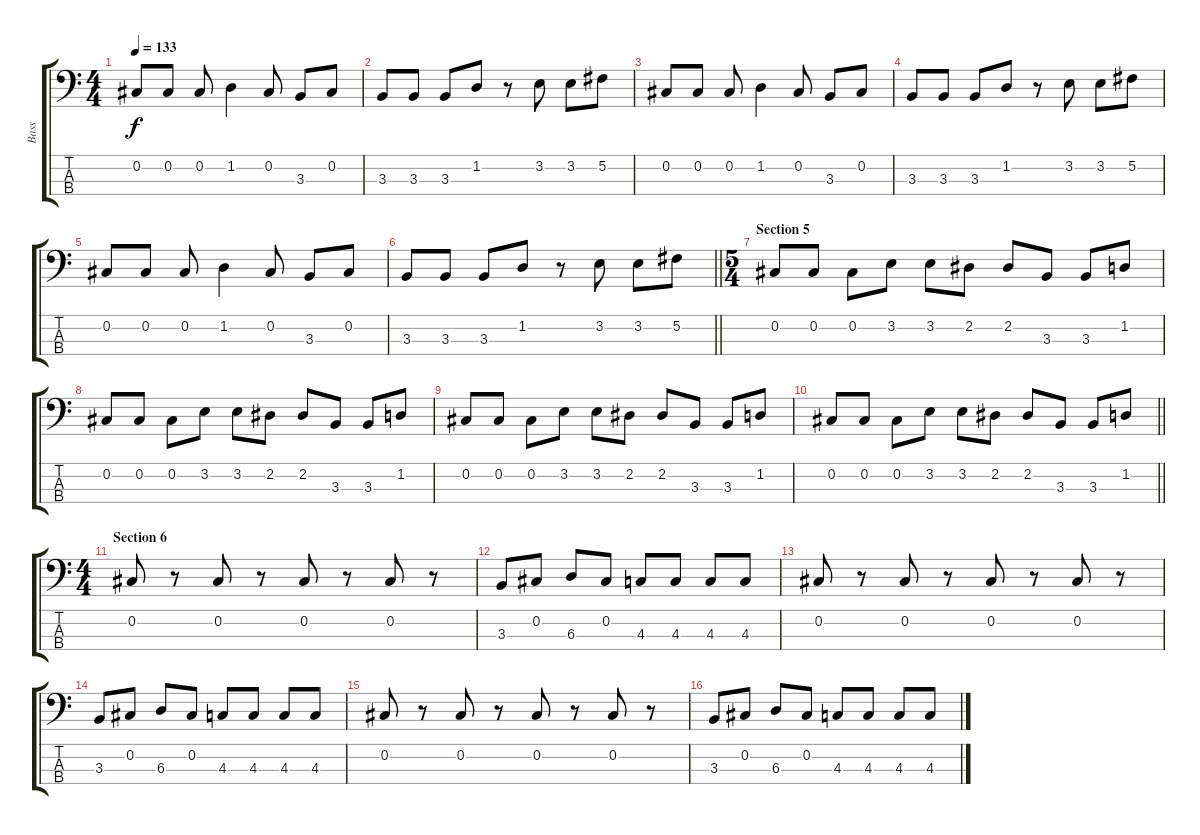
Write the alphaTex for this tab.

\track ("Bass" "Bass") {instrument electricbassfinger}
\staff {score tabs}
\tuning (Gb2 Db2 Ab1 Eb1) {hide}
\ts (4 4)
\tempo 133
\clef f4
\ks c
0.2.8{dy f} 0.2.8 0.2.8 1.2.4 0.2.8 3.3.8 0.2.8 |
3.3.8 3.3.8 3.3.8 1.2.8 r.8 3.2.8 3.2.8 5.2.8 |
0.2.8 0.2.8 0.2.8 1.2.4 0.2.8 3.3.8 0.2.8 |
3.3.8 3.3.8 3.3.8 1.2.8 r.8 3.2.8 3.2.8 5.2.8 |
0.2.8 0.2.8 0.2.8 1.2.4 0.2.8 3.3.8 0.2.8 |
\barLineRight lightlight
3.3.8 3.3.8 3.3.8 1.2.8 r.8 3.2.8 3.2.8 5.2.8 |
\ts (5 4)
\section ("" "Section 5")
0.2.8 0.2.8 0.2.8 3.2.8 3.2.8 2.2.8 2.2.8 3.3.8 3.3.8 1.2.8 |
0.2.8 0.2.8 0.2.8 3.2.8 3.2.8 2.2.8 2.2.8 3.3.8 3.3.8 1.2.8 |
0.2.8 0.2.8 0.2.8 3.2.8 3.2.8 2.2.8 2.2.8 3.3.8 3.3.8 1.2.8 |
\barLineRight lightlight
0.2.8 0.2.8 0.2.8 3.2.8 3.2.8 2.2.8 2.2.8 3.3.8 3.3.8 1.2.8 |
\ts (4 4)
\section ("" "Section 6")
0.2.8{volume 11} r.8 0.2.8 r.8 0.2.8 r.8 0.2.8 r.8 |
3.3.8 0.2.8 6.3.8 0.2.8 4.3.8 4.3.8 4.3.8 4.3.8 |
0.2.8 r.8 0.2.8 r.8 0.2.8 r.8 0.2.8 r.8 |
3.3.8 0.2.8 6.3.8 0.2.8 4.3.8 4.3.8 4.3.8 4.3.8 |
0.2.8 r.8 0.2.8 r.8 0.2.8 r.8 0.2.8 r.8 |
3.3.8 0.2.8 6.3.8 0.2.8 4.3.8 4.3.8 4.3.8 4.3.8
